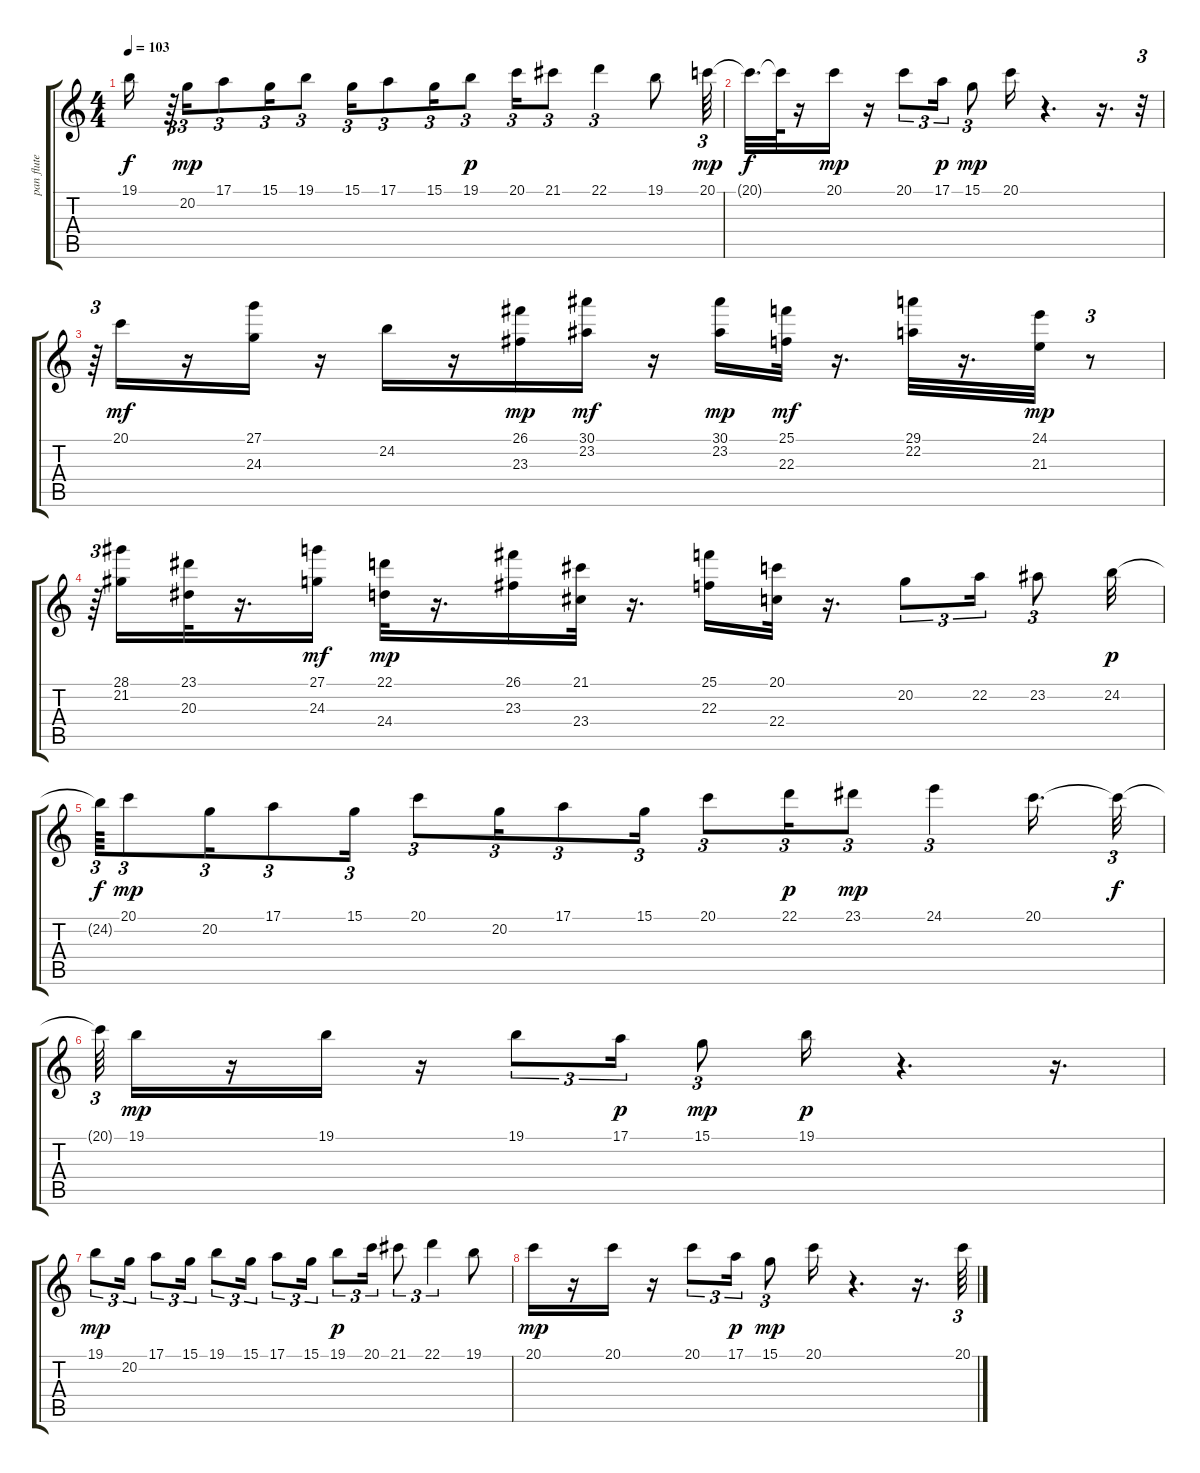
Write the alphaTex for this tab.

\track ("pan flute" "pan flute") {instrument panflute}
\staff {score tabs}
\tuning (E4 B3 G3 D3 A2 E2) {hide}
\ts (4 4)
\tempo 103
\clef g2
\ks c
19.1{t}.16{dy f} r.64{tu (3 2)} 20.2.16{tu (3 2) dy mp} 17.1.8{tu (3 2)} 15.1.16{tu (3 2)} 19.1.8{tu (3 2)} 15.1.16{tu (3 2)} 17.1.8{tu (3 2)} 15.1.16{tu (3 2)} 19.1.8{tu (3 2) dy p} 20.1.16{tu (3 2)} 21.1.8{tu (3 2)} 22.1.4{tu (3 2)} 19.1.8 20.1.64{tu (3 2) dy mp} |
20.1{t}.32{d dy f} 20.1{t}.64 r.16 20.1.16{dy mp} r.16 20.1.8{tu (3 2)} 17.1.16{tu (3 2) dy p} 15.1.8{tu (3 2) dy mp} 20.1.16 r.4{d} r.16{d} r.32{tu (3 2)} |
r.64{tu (3 2)} 20.1.16{dy mf} r.16 (27.1 24.3).16 r.16 24.2.16 r.16 (26.1 23.3).16{dy mp} (30.1 23.2).16{dy mf} r.16 (30.1 23.2).16{dy mp} (25.1 22.3).32{dy mf} r.16{d} (29.1 22.2).32 r.16{d} (24.1 21.3).32{dy mp} r.8{tu (3 2)} |
r.64{tu (3 2)} (28.1 21.2).16 (23.1 20.3).32 r.16{d} (27.1 24.3).16{dy mf} (22.1 24.4).32{dy mp} r.16{d} (26.1 23.3).16 (21.1 23.4).32 r.16{d} (25.1 22.3).16 (20.1 22.4).32 r.16{d} 20.2.8{tu (3 2)} 22.2.16{tu (3 2)} 23.2.8{tu (3 2)} 24.2.32{dy p} |
24.2{t}.64{tu (3 2) dy f} 20.1.8{tu (3 2) dy mp} 20.2.16{tu (3 2)} 17.1.8{tu (3 2)} 15.1.16{tu (3 2)} 20.1.8{tu (3 2)} 20.2.16{tu (3 2)} 17.1.8{tu (3 2)} 15.1.16{tu (3 2)} 20.1.8{tu (3 2)} 22.1.16{tu (3 2) dy p} 23.1.8{tu (3 2) dy mp} 24.1.4{tu (3 2)} 20.1.16{d} 20.1{t}.32{tu (3 2) dy f} |
20.1{t}.64{tu (3 2)} 19.1.16{dy mp} r.16 19.1.16 r.16 19.1.8{tu (3 2)} 17.1.16{tu (3 2) dy p} 15.1.8{tu (3 2) dy mp} 19.1.16{dy p} r.4{d} r.16{d} |
19.1.8{tu (3 2) dy mp} 20.2.16{tu (3 2)} 17.1.8{tu (3 2)} 15.1.16{tu (3 2)} 19.1.8{tu (3 2)} 15.1.16{tu (3 2)} 17.1.8{tu (3 2)} 15.1.16{tu (3 2)} 19.1.8{tu (3 2) dy p} 20.1.16{tu (3 2)} 21.1.8{tu (3 2)} 22.1.4{tu (3 2)} 19.1.8 |
20.1.16{dy mp} r.16 20.1.16 r.16 20.1.8{tu (3 2)} 17.1.16{tu (3 2) dy p} 15.1.8{tu (3 2) dy mp} 20.1.16 r.4{d} r.16{d} 20.1.64{tu (3 2)}
